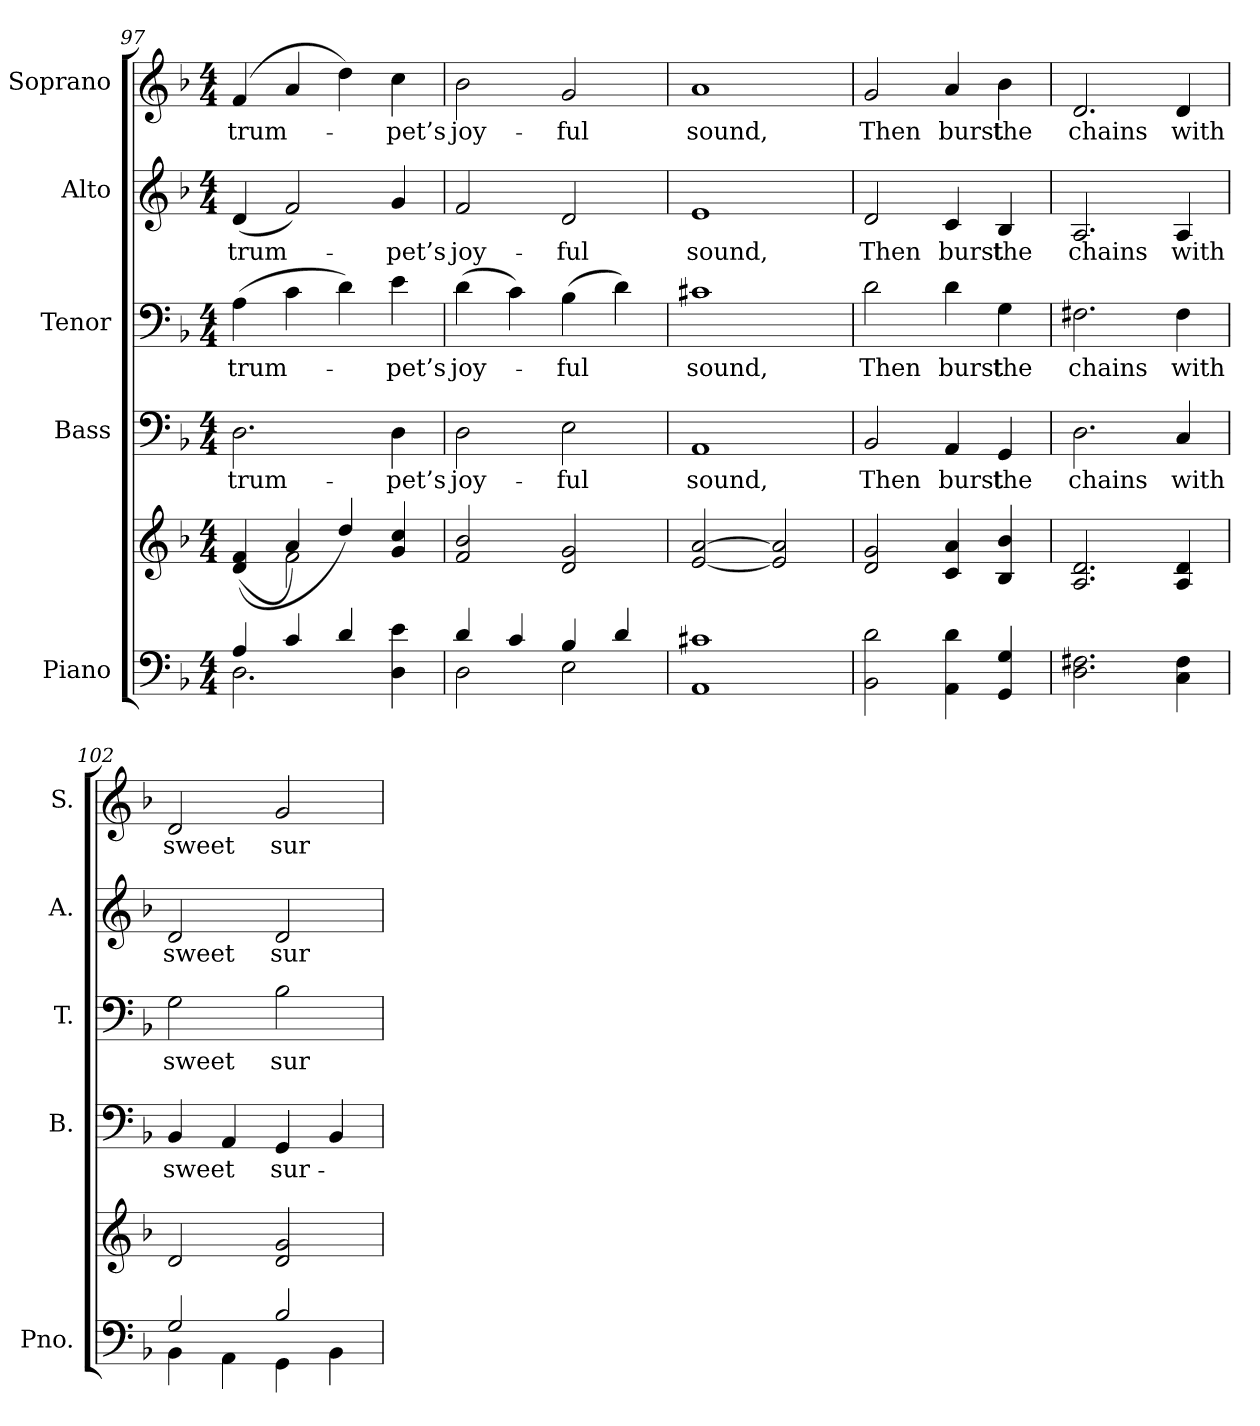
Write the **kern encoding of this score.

**kern	**kern	**kern	**text	**kern	**text	**kern	**text	**kern	**text
*part5	*part5	*part4	*part4	*part3	*part3	*part2	*part2	*part1	*part1
*staff6	*staff5	*staff4	*staff4	*staff3	*staff3	*staff2	*staff2	*staff1	*staff1
*I"Piano	*	*I"Bass	*	*I"Tenor	*	*I"Alto	*	*I"Soprano	*
*I'Pno.	*	*I'B.	*	*I'T.	*	*I'A.	*	*I'S.	*
*clefF4	*clefG2	*clefF4	*	*clefF4	*	*clefG2	*	*clefG2	*
*k[b-]	*k[b-]	*k[b-]	*	*k[b-]	*	*k[b-]	*	*k[b-]	*
*d:	*d:	*d:	*	*d:	*	*d:	*	*d:	*
*M4/4	*M4/4	*M4/4	*	*M4/4	*	*M4/4	*	*M4/4	*
=97	=97	=97	=97	=97	=97	=97	=97	=97	=97
*^	*^	*	*	*	*	*	*	*	*
!	!	!	!	!	!LO:LY:b:color=#000000	!	!	!	!	!	!
!	!	!	!	!	!	!	!LO:LY:b:color=#000000	!	!	!	!
!	!	!	!	!	!	!	!	!	!LO:LY:b:color=#000000	!	!
!	!	!	!	!	!	!	!	!	!	!	!LO:LY:b:color=#000000
4Ai/	2.Di\	((4di/ 4fi	4ryy	2.Di\	trum-	(4Ai\	trum-	(4di/	trum-	(4fi/	trum-
4ci/	.	4ai/)	2fi\	.	.	4ci\	.	2fi/)	.	4ai/	.
4di/	.	4ddi/)	.	.	.	4di\)	.	.	.	4ddi\)	.
!	!	!	!	!	!LO:LY:b:color=#000000	!	!	!	!	!	!
!	!	!	!	!	!	!	!LO:LY:b:color=#000000	!	!	!	!
!	!	!	!	!	!	!	!	!	!LO:LY:b:color=#000000	!	!
!	!	!	!	!	!	!	!	!	!	!	!LO:LY:b:color=#000000
4Di\ 4ei	4ryy	4gi/ 4cci	4ryy	4Di\	-pet’s	4ei\	-pet’s	4gi/	-pet’s	4cci\	-pet’s
*	*	*v	*v	*	*	*	*	*	*	*	*
=98	=98	=98	=98	=98	=98	=98	=98	=98	=98	=98
*	*	*^	*	*	*	*	*	*	*	*
!	!	!	!	!	!LO:LY:b:color=#000000	!	!	!	!	!	!
*	*	*v	*v	*	*	*	*	*	*	*	*
*	*	*^	*	*	*	*	*	*	*	*
!	!	!	!	!	!	!	!LO:LY:b:color=#000000	!	!	!	!
*	*	*v	*v	*	*	*	*	*	*	*	*
*	*	*^	*	*	*	*	*	*	*	*
!	!	!	!	!	!	!	!	!	!LO:LY:b:color=#000000	!	!
*	*	*v	*v	*	*	*	*	*	*	*	*
*	*	*^	*	*	*	*	*	*	*	*
!	!	!	!	!	!	!	!	!	!	!	!LO:LY:b:color=#000000
*	*	*v	*v	*	*	*	*	*	*	*	*
4di/	2Di\	2fi/ 2b-i	2Di\	joy-	(4di\	joy-	2fi/	joy-	2b-i\	joy-
4ci/	.	.	.	.	4ci\)	.	.	.	.	.
!	!	!	!	!LO:LY:b:color=#000000	!	!	!	!	!	!
!	!	!	!	!	!	!LO:LY:b:color=#000000	!	!	!	!
!	!	!	!	!	!	!	!	!LO:LY:b:color=#000000	!	!
!	!	!	!	!	!	!	!	!	!	!LO:LY:b:color=#000000
4B-i/	2Ei\	2di/ 2gi	2Ei\	-ful	(4B-i\	-ful	2di/	-ful	2gi/	-ful
4di/	.	.	.	.	4di\)	.	.	.	.	.
*v	*v	*	*	*	*	*	*	*	*	*
!!LO:PB:g=z
=99	=99	=99	=99	=99	=99	=99	=99	=99	=99
!	!	!	!LO:LY:b:color=#000000	!	!	!	!	!	!
!	!	!	!	!	!LO:LY:b:color=#000000	!	!	!	!
!	!	!	!	!	!	!	!LO:LY:b:color=#000000	!	!
!	!	!	!	!	!	!	!	!	!LO:LY:b:color=#000000
1AAi 1c#Xi	[<2ei/ [>2ai	1AAi	sound,	1c#Xi	sound,	1ei	sound,	1ai	sound,
.	2ei/] 2ai]	.	.	.	.	.	.	.	.
=100	=100	=100	=100	=100	=100	=100	=100	=100	=100
!	!	!	!LO:LY:b:color=#000000	!	!	!	!	!	!
!	!	!	!	!	!LO:LY:b:color=#000000	!	!	!	!
!	!	!	!	!	!	!	!LO:LY:b:color=#000000	!	!
!	!	!	!	!	!	!	!	!	!LO:LY:b:color=#000000
2BB-i\ 2di	2di/ 2gi	2BB-i/	Then	2di\	Then	2di/	Then	2gi/	Then
!	!	!	!LO:LY:b:color=#000000	!	!	!	!	!	!
!	!	!	!	!	!LO:LY:b:color=#000000	!	!	!	!
!	!	!	!	!	!	!	!LO:LY:b:color=#000000	!	!
!	!	!	!	!	!	!	!	!	!LO:LY:b:color=#000000
4AAi\ 4di	4ci/ 4ai	4AAi/	burst	4di\	burst	4ci/	burst	4ai/	burst
!	!	!	!LO:LY:b:color=#000000	!	!	!	!	!	!
!	!	!	!	!	!LO:LY:b:color=#000000	!	!	!	!
!	!	!	!	!	!	!	!LO:LY:b:color=#000000	!	!
!	!	!	!	!	!	!	!	!	!LO:LY:b:color=#000000
4GGi/ 4Gi	4B-i/ 4b-i	4GGi/	the	4Gi\	the	4B-i/	the	4b-i\	the
=101	=101	=101	=101	=101	=101	=101	=101	=101	=101
!	!	!	!LO:LY:b:color=#000000	!	!	!	!	!	!
!	!	!	!	!	!LO:LY:b:color=#000000	!	!	!	!
!	!	!	!	!	!	!	!LO:LY:b:color=#000000	!	!
!	!	!	!	!	!	!	!	!	!LO:LY:b:color=#000000
2.Di\ 2.F#Xi	2.Ai/ 2.di	2.Di\	chains	2.F#Xi\	chains	2.Ai/	chains	2.di/	chains
!	!	!	!LO:LY:b:color=#000000	!	!	!	!	!	!
!	!	!	!	!	!LO:LY:b:color=#000000	!	!	!	!
!	!	!	!	!	!	!	!LO:LY:b:color=#000000	!	!
!	!	!	!	!	!	!	!	!	!LO:LY:b:color=#000000
4Ci\ 4F#i	4Ai/ 4di	4Ci/	with	4F#i\	with	4Ai/	with	4di/	with
=102	=102	=102	=102	=102	=102	=102	=102	=102	=102
*^	*	*	*	*	*	*	*	*	*
!	!	!	!	!LO:LY:b:color=#000000	!	!	!	!	!	!
!	!	!	!	!	!	!LO:LY:b:color=#000000	!	!	!	!
!	!	!	!	!	!	!	!	!LO:LY:b:color=#000000	!	!
!	!	!	!	!	!	!	!	!	!	!LO:LY:b:color=#000000
2Gi/	4BB-i\	2di/	4BB-i/	sweet	2Gi\	sweet	2di/	sweet	2di/	sweet
.	4AAi\	.	4AAi/	.	.	.	.	.	.	.
!	!	!	!	!LO:LY:b:color=#000000	!	!	!	!	!	!
!	!	!	!	!	!	!LO:LY:b:color=#000000	!	!	!	!
!	!	!	!	!	!	!	!	!LO:LY:b:color=#000000	!	!
!	!	!	!	!	!	!	!	!	!	!LO:LY:b:color=#000000
2B-i/	4GGi\	2di/ 2gi	4GGi/	sur-	2B-i\	sur-	2di/	sur-	2gi/	sur-
.	4BB-i\	.	4BB-i/	.	.	.	.	.	.	.
*v	*v	*	*	*	*	*	*	*	*	*
=	=	=	=	=	=	=	=	=	=
*-	*-	*-	*-	*-	*-	*-	*-	*-	*-
